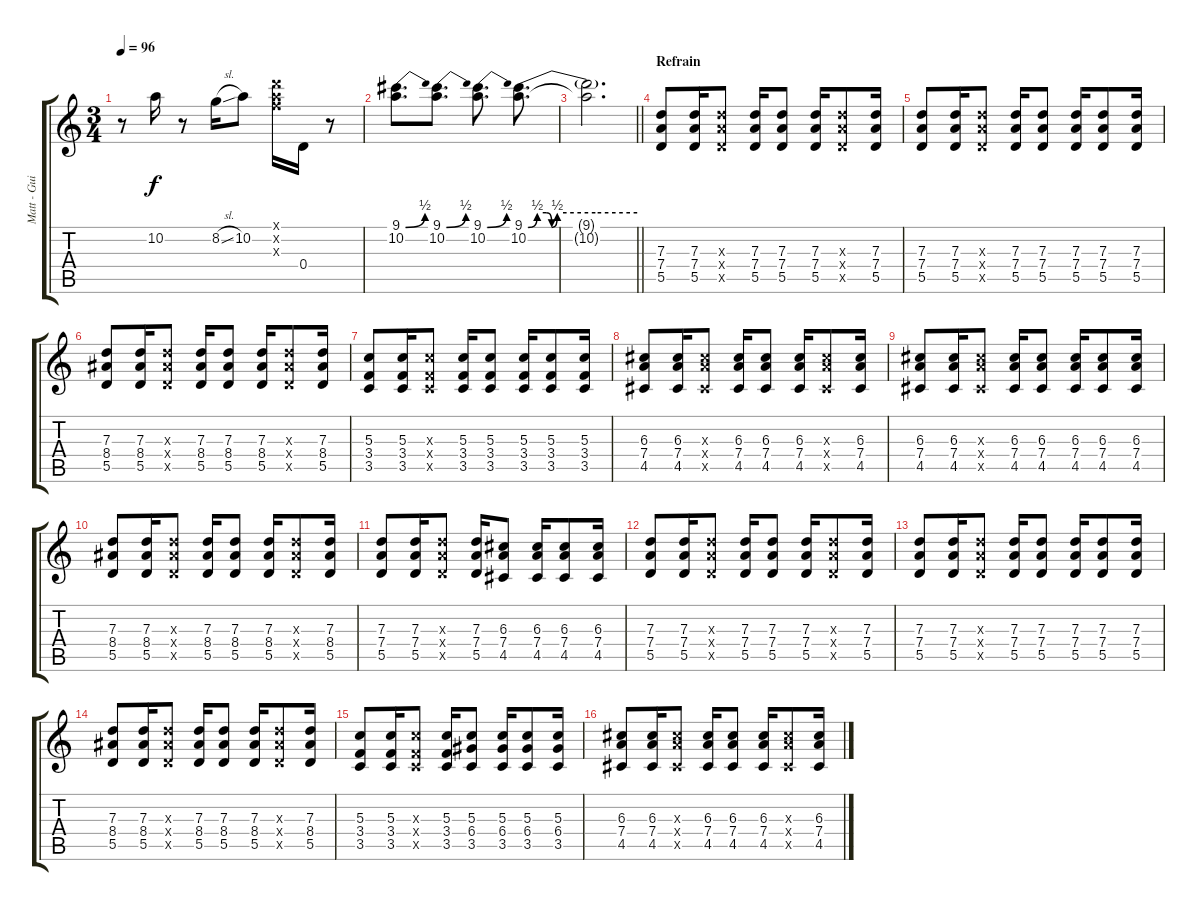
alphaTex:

\track ("Matt - Guitar" "Matt - Gui") {instrument distortionguitar}
\staff {score tabs}
\tuning (E4 B3 G3 D3 A2 D2) {hide}
\ts (3 4)
\tempo 96
\clef g2
\ks c
r.8{dy f} 10.2.16 r.8 8.2{sl}.16 10.2.8 (10.1{x} 10.2{x} 10.3{x}).16 0.4.16 r.8 |
(9.1{be (bend 0 0 60 2)} 10.2).8{d} (9.1{be (bend 0 0 60 2)} 10.2).8{d} (9.1{be (bend 0 0 60 2)} 10.2).8{d} (9.1{be (custom 0 0 5 2 10 2 13 0 16 2 37 2 60 2)} 10.2).8{d} |
\barLineRight lightlight
(9.1{t} 10.2{t}).2{d} |
\section ("" "Refrain")
(7.3 7.4 5.5).8{volume 12} (7.3 7.4 5.5).16 (7.3{x} 7.4{x} 5.5{x}).8 (7.3 7.4 5.5).16 (7.3 7.4 5.5).8 (7.3 7.4 5.5).16 (7.3{x} 7.4{x} 5.5{x}).8 (7.3 7.4 5.5).16 |
(7.3 7.4 5.5).8 (7.3 7.4 5.5).16 (7.3{x} 7.4{x} 5.5{x}).8 (7.3 7.4 5.5).16 (7.3 7.4 5.5).8 (7.3 7.4 5.5).16 (7.3 7.4 5.5).8 (7.3 7.4 5.5).16 |
(7.3 8.4 5.5).8 (7.3 8.4 5.5).16 (7.3{x} 8.4{x} 5.5{x}).8 (7.3 8.4 5.5).16 (7.3 8.4 5.5).8 (7.3 8.4 5.5).16 (7.3{x} 8.4{x} 5.5{x}).8 (7.3 8.4 5.5).16 |
(5.3 3.4 3.5).8 (5.3 3.4 3.5).16 (5.3{x} 3.4{x} 3.5{x}).8 (5.3 3.4 3.5).16 (5.3 3.4 3.5).8 (5.3 3.4 3.5).16 (5.3 3.4 3.5).8 (5.3 3.4 3.5).16 |
(6.3 7.4 4.5).8 (6.3 7.4 4.5).16 (6.3{x} 7.4{x} 4.5{x}).8 (6.3 7.4 4.5).16 (6.3 7.4 4.5).8 (6.3 7.4 4.5).16 (6.3{x} 7.4{x} 4.5{x}).8 (6.3 7.4 4.5).16 |
(6.3 7.4 4.5).8 (6.3 7.4 4.5).16 (6.3{x} 7.4{x} 4.5{x}).8 (6.3 7.4 4.5).16 (6.3 7.4 4.5).8 (6.3 7.4 4.5).16 (6.3 7.4 4.5).8 (6.3 7.4 4.5).16 |
(7.3 8.4 5.5).8 (7.3 8.4 5.5).16 (7.3{x} 8.4{x} 5.5{x}).8 (7.3 8.4 5.5).16 (7.3 8.4 5.5).8 (7.3 8.4 5.5).16 (7.3{x} 8.4{x} 5.5{x}).8 (7.3 8.4 5.5).16 |
(7.3 7.4 5.5).8 (7.3 7.4 5.5).16 (7.3{x} 7.4{x} 5.5{x}).8 (7.3 7.4 5.5).16 (6.3 7.4 4.5).8 (6.3 7.4 4.5).16 (6.3 7.4 4.5).8 (6.3 7.4 4.5).16 |
(7.3 7.4 5.5).8 (7.3 7.4 5.5).16 (7.3{x} 7.4{x} 5.5{x}).8 (7.3 7.4 5.5).16 (7.3 7.4 5.5).8 (7.3 7.4 5.5).16 (7.3{x} 7.4{x} 5.5{x}).8 (7.3 7.4 5.5).16 |
(7.3 7.4 5.5).8 (7.3 7.4 5.5).16 (7.3{x} 7.4{x} 5.5{x}).8 (7.3 7.4 5.5).16 (7.3 7.4 5.5).8 (7.3 7.4 5.5).16 (7.3 7.4 5.5).8 (7.3 7.4 5.5).16 |
(7.3 8.4 5.5).8 (7.3 8.4 5.5).16 (7.3{x} 8.4{x} 5.5{x}).8 (7.3 8.4 5.5).16 (7.3 8.4 5.5).8 (7.3 8.4 5.5).16 (7.3{x} 8.4{x} 5.5{x}).8 (7.3 8.4 5.5).16 |
(5.3 3.4 3.5).8 (5.3 3.4 3.5).16 (5.3{x} 3.4{x} 3.5{x}).8 (5.3 3.4 3.5).16 (5.3 6.4 3.5).8 (5.3 6.4 3.5).16 (5.3 6.4 3.5).8 (5.3 6.4 3.5).16 |
(6.3 7.4 4.5).8 (6.3 7.4 4.5).16 (6.3{x} 7.4{x} 4.5{x}).8 (6.3 7.4 4.5).16 (6.3 7.4 4.5).8 (6.3 7.4 4.5).16 (6.3{x} 7.4{x} 4.5{x}).8 (6.3 7.4 4.5).16
